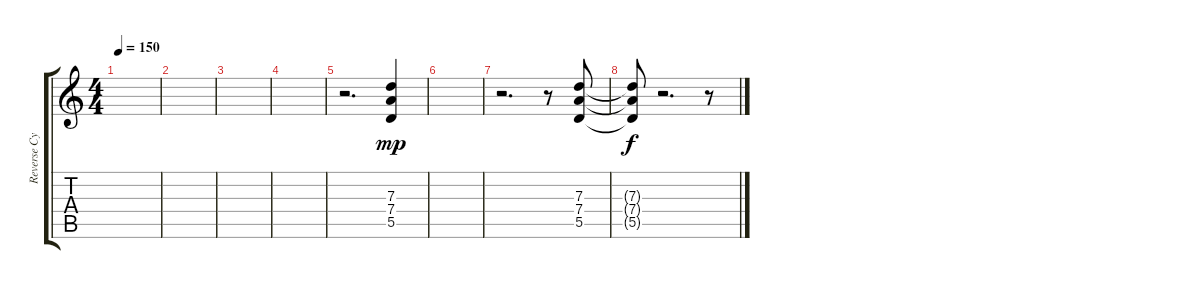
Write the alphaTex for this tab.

\track ("Reverse Cymbal" "Reverse Cy") {instrument acousticguitarsteel}
\staff {score tabs}
\tuning (E4 B3 G3 D3 A2 E2) {hide}
\ts (4 4)
\tempo 150
\clef g2
\ks c
|
|
|
|
r.2{d} (7.3 7.4 5.5).4{dy mp} |
|
r.2{d} r.8 (7.3 7.4 5.5).8 |
(7.3{t} 7.4{t} 5.5{t}).8{dy f} r.2{d} r.8
